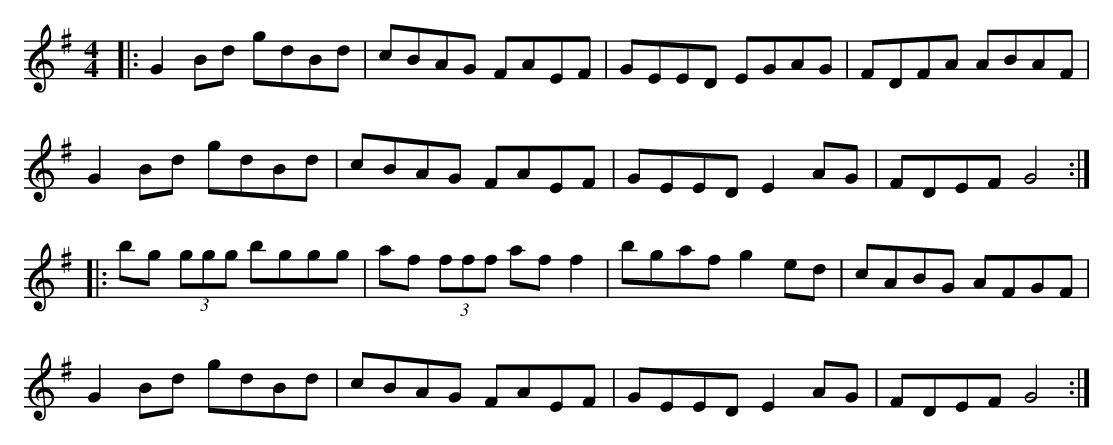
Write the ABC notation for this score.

X:1
M:4/4
K:G
|:G2Bd gdBd|cBAG FAEF|GEED EGAG|FDFA ABAF|
G2Bd gdBd|cBAG FAEF|GEED E2AG|FDEF G4:|
|:bg (3ggg bggg|af (3fff aff2|bgaf g2ed|cABG AFGF|
G2Bd gdBd|cBAG FAEF|GEED E2AG|FDEF G4:|
